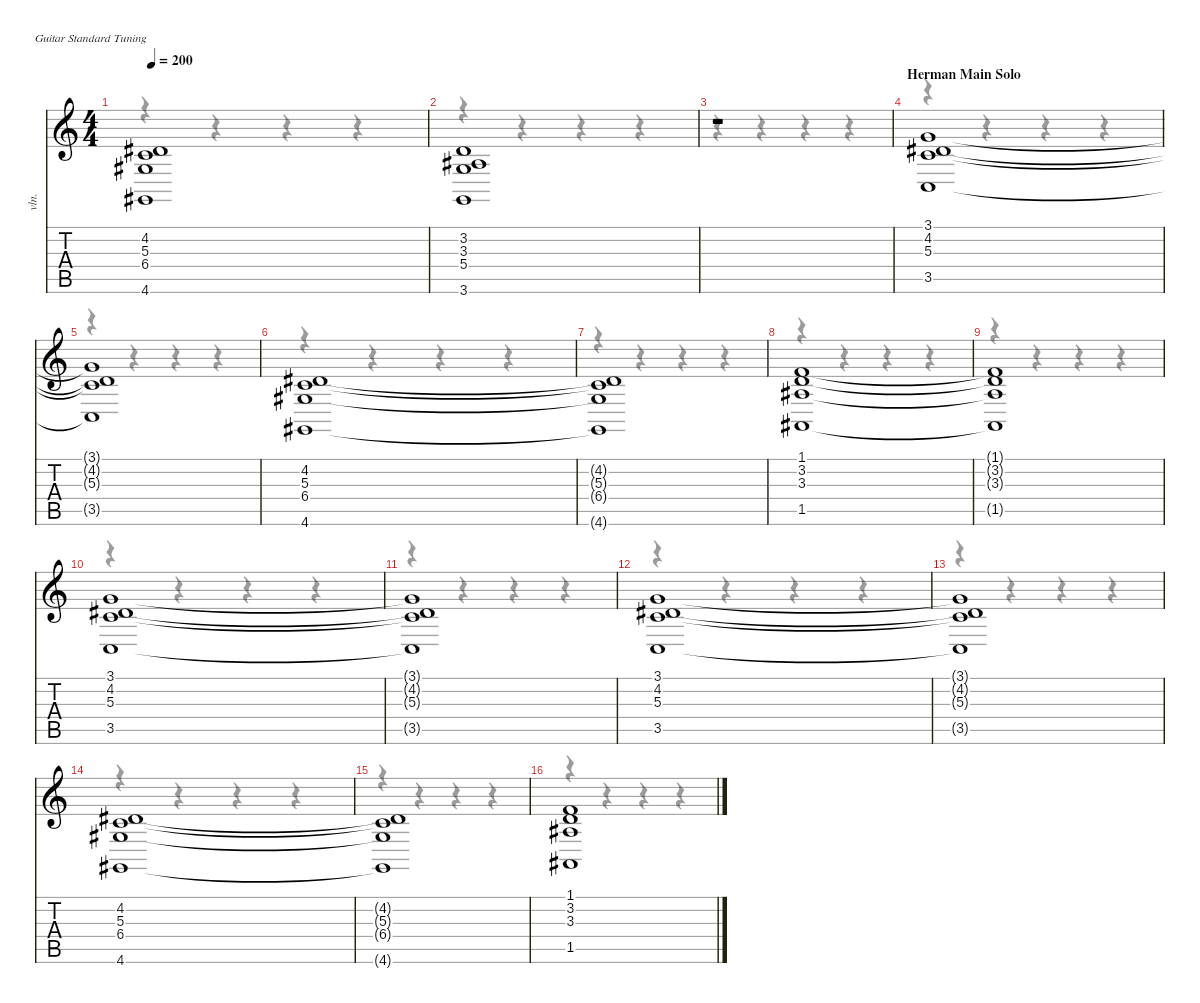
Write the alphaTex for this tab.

\defaultSystemsLayout 4
\hideDynamics
\bracketExtendMode nobrackets
\otherSystemsTrackNameOrientation horizontal
\track ("Vadim Pruzhanov (Ensemble)" "vln.") {instrument stringensemble1}
\staff {score tabs}
\tuning (E4 B3 G3 D3 A2 E2)
\voice
\ts (4 4)
\tempo 200
\clef g2
\ks c
(4.2{acc #} 5.3 6.4{acc #} 4.6{acc #}).1{dy f beam Up} |
(3.2 3.3{acc #} 5.4 3.6).1{beam Up} |
r.1{beam Up} |
\section ("" "Herman Main Solo")
(3.1 4.2{acc #} 5.3 3.5).1{beam Up} |
(3.1{t} 4.2{t acc #} 5.3{t} 3.5{t}).1{beam Up} |
(4.2{acc #} 5.3 6.4{acc #} 4.6{acc #}).1{beam Up} |
(4.2{t acc #} 5.3{t} 6.4{t acc #} 4.6{t acc #}).1{beam Up} |
(1.1 3.2 3.3{acc #} 1.5{acc #}).1{beam Up} |
(1.1{t} 3.2{t} 3.3{t acc #} 1.5{t acc #}).1{beam Up} |
(3.1 4.2{acc #} 5.3 3.5).1{beam Up} |
(3.1{t} 4.2{t acc #} 5.3{t} 3.5{t}).1{beam Up} |
(3.1 4.2{acc #} 5.3 3.5).1{beam Up} |
(3.1{t} 4.2{t acc #} 5.3{t} 3.5{t}).1{beam Up} |
(4.2{acc #} 5.3 6.4{acc #} 4.6{acc #}).1{beam Up} |
(4.2{t acc #} 5.3{t} 6.4{t acc #} 4.6{t acc #}).1{beam Up} |
(1.1 3.2 3.3{acc #} 1.5{acc #}).1{beam Up}
\voice
\clef g2
\ottava regular
\simile none
\ks c
r.4{dy mf beam Down} r.4{beam Down} r.4{beam Down} r.4{beam Down} |
r.4{beam Down} r.4{beam Down} r.4{beam Down} r.4{beam Down} |
r.4{beam Down} r.4{beam Down} r.4{beam Down} r.4{beam Down} |
r.4{beam Down} r.4{beam Down} r.4{beam Down} r.4{beam Down} |
r.4{beam Down} r.4{beam Down} r.4{beam Down} r.4{beam Down} |
r.4{beam Down} r.4{beam Down} r.4{beam Down} r.4{beam Down} |
r.4{beam Down} r.4{beam Down} r.4{beam Down} r.4{beam Down} |
r.4{beam Down} r.4{beam Down} r.4{beam Down} r.4{beam Down} |
r.4{beam Down} r.4{beam Down} r.4{beam Down} r.4{beam Down} |
r.4{beam Down} r.4{beam Down} r.4{beam Down} r.4{beam Down} |
r.4{beam Down} r.4{beam Down} r.4{beam Down} r.4{beam Down} |
r.4{beam Down} r.4{beam Down} r.4{beam Down} r.4{beam Down} |
r.4{beam Down} r.4{beam Down} r.4{beam Down} r.4{beam Down} |
r.4{beam Down} r.4{beam Down} r.4{beam Down} r.4{beam Down} |
r.4{beam Down} r.4{beam Down} r.4{beam Down} r.4{beam Down} |
r.4{beam Down} r.4{beam Down} r.4{beam Down} r.4{beam Down}
